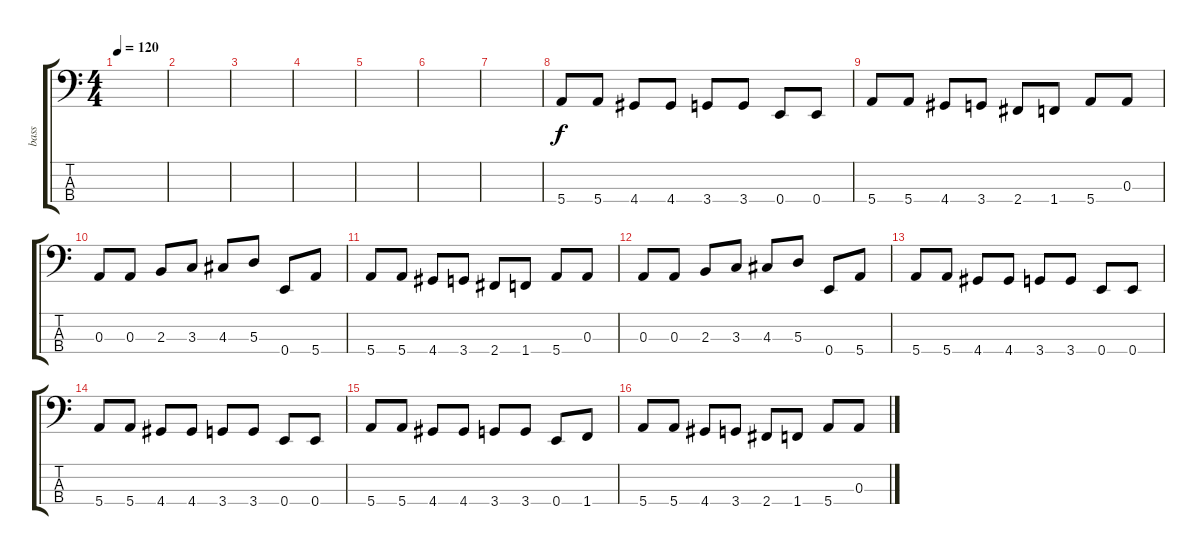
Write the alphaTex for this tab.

\track ("bass" "bass") {instrument electricbassfinger}
\staff {score tabs}
\tuning (G2 D2 A1 E1) {hide}
\ts (4 4)
\tempo 120
\clef f4
\ks c
|
|
|
|
|
|
|
5.4.8 5.4.8 4.4.8 4.4.8 3.4.8 3.4.8 0.4.8 0.4.8 |
5.4.8 5.4.8 4.4.8 3.4.8 2.4.8 1.4.8 5.4.8 0.3.8 |
0.3.8 0.3.8 2.3.8 3.3.8 4.3.8 5.3.8 0.4.8 5.4.8 |
5.4.8 5.4.8 4.4.8 3.4.8 2.4.8 1.4.8 5.4.8 0.3.8 |
0.3.8 0.3.8 2.3.8 3.3.8 4.3.8 5.3.8 0.4.8 5.4.8 |
5.4.8 5.4.8 4.4.8 4.4.8 3.4.8 3.4.8 0.4.8 0.4.8 |
5.4.8 5.4.8 4.4.8 4.4.8 3.4.8 3.4.8 0.4.8 0.4.8 |
5.4.8 5.4.8 4.4.8 4.4.8 3.4.8 3.4.8 0.4.8 1.4.8 |
5.4.8 5.4.8 4.4.8 3.4.8 2.4.8 1.4.8 5.4.8 0.3.8
